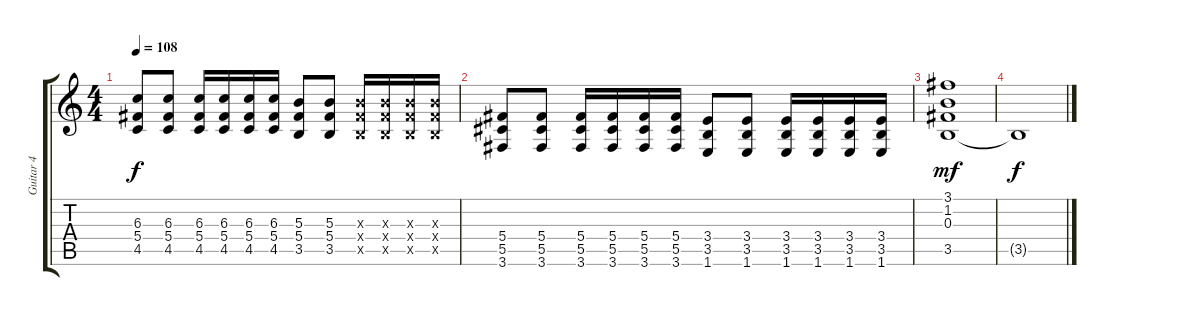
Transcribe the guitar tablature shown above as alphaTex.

\track ("Guitar 4" "Guitar 4") {instrument overdrivenguitar}
\staff {score tabs}
\tuning (Eb4 Bb3 Gb3 Db3 Ab2 Eb2) {hide}
\ts (4 4)
\tempo 108
\clef g2
\ks c
(6.3 5.4 4.5).8{dy f} (6.3 5.4 4.5).8 (6.3 5.4 4.5).16 (6.3 5.4 4.5).16 (6.3 5.4 4.5).16 (6.3 5.4 4.5).16 (5.3 5.4 3.5).8 (5.3 5.4 3.5).8 (5.3{x} 5.4{x} 3.5{x}).16 (5.3{x} 5.4{x} 3.5{x}).16 (5.3{x} 5.4{x} 3.5{x}).16 (5.3{x} 5.4{x} 3.5{x}).16 |
(5.4 5.5 3.6).8 (5.4 5.5 3.6).8 (5.4 5.5 3.6).16 (5.4 5.5 3.6).16 (5.4 5.5 3.6).16 (5.4 5.5 3.6).16 (3.4 3.5 1.6).8 (3.4 3.5 1.6).8 (3.4 3.5 1.6).16 (3.4 3.5 1.6).16 (3.4 3.5 1.6).16 (3.4 3.5 1.6).16 |
(3.1 1.2 0.3 3.5).1{dy mf} |
3.5{t}.1{dy f}
